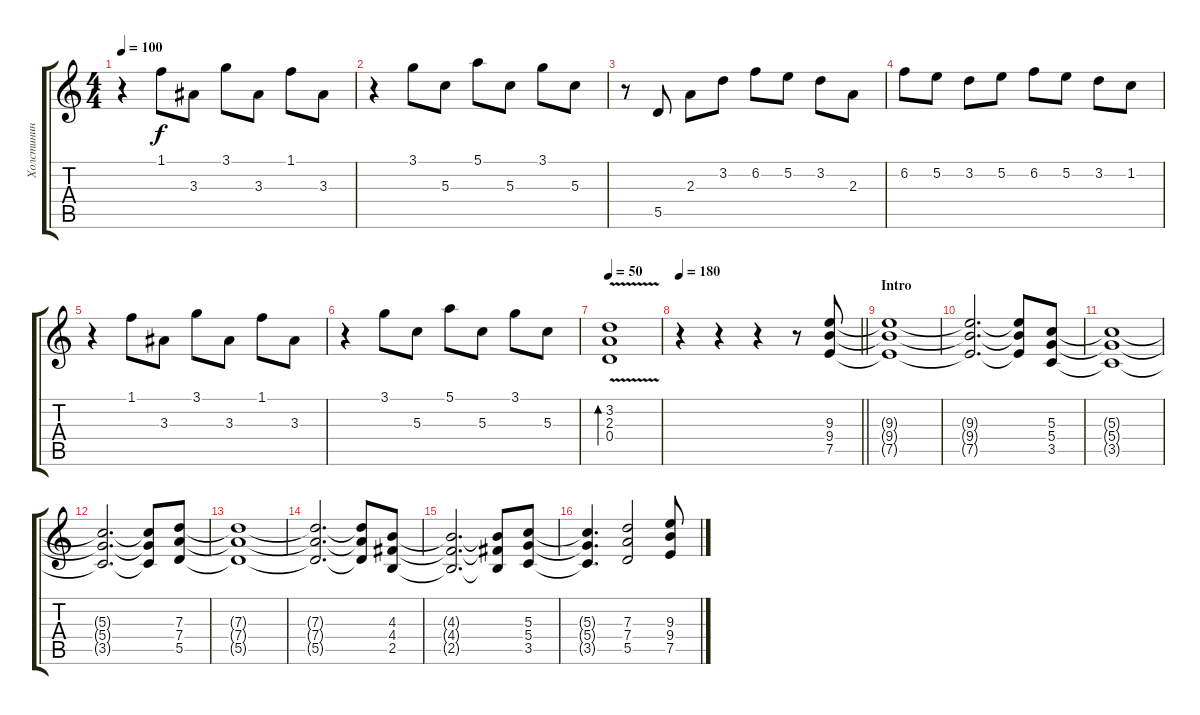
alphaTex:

\track ("Холстинин" "Холстинин") {instrument distortionguitar}
\staff {score tabs}
\tuning (E4 B3 G3 D3 A2 E2) {hide}
\ts (4 4)
\tempo 100
\clef g2
\ks c
r.4{dy f} 1.1.8 3.3.8 3.1.8 3.3.8 1.1.8 3.3.8 |
r.4 3.1.8 5.3.8 5.1.8 5.3.8 3.1.8 5.3.8 |
r.8 5.5.8 2.3.8 3.2.8 6.2.8 5.2.8 3.2.8 2.3.8 |
6.2.8 5.2.8 3.2.8 5.2.8 6.2.8 5.2.8 3.2.8 1.2.8 |
r.4 1.1.8 3.3.8 3.1.8 3.3.8 1.1.8 3.3.8 |
r.4 3.1.8 5.3.8 5.1.8 5.3.8 3.1.8 5.3.8 |
\tempo 50
(3.2{v} 2.3 0.4).1{bd 240} |
\tempo 180
\barLineRight lightlight
r.4{instrument distortionguitar} r.4 r.4 r.8 (9.3 9.4 7.5).8{volume 16} |
\section ("" "Intro ")
(9.3{t} 9.4{t} 7.5{t}).1 |
(9.3{t} 9.4{t} 7.5{t}).2{d} (9.3{t} 9.4{t} 7.5{t}).8 (5.3 5.4 3.5).8 |
(5.3{t} 5.4{t} 3.5{t}).1 |
(5.3{t} 5.4{t} 3.5{t}).2{d} (5.3{t} 5.4{t} 3.5{t}).8 (7.3 7.4 5.5).8 |
(7.3{t} 7.4{t} 5.5{t}).1 |
(7.3{t} 7.4{t} 5.5{t}).2{d} (7.3{t} 7.4{t} 5.5{t}).8 (4.3 4.4 2.5).8 |
(4.3{t} 4.4{t} 2.5{t}).2{d} (4.3{t} 4.4{t} 2.5{t}).8 (5.3 5.4 3.5).8 |
(5.3{t} 5.4{t} 3.5{t}).4{d} (7.3 7.4 5.5).2 (9.3 9.4 7.5).8
